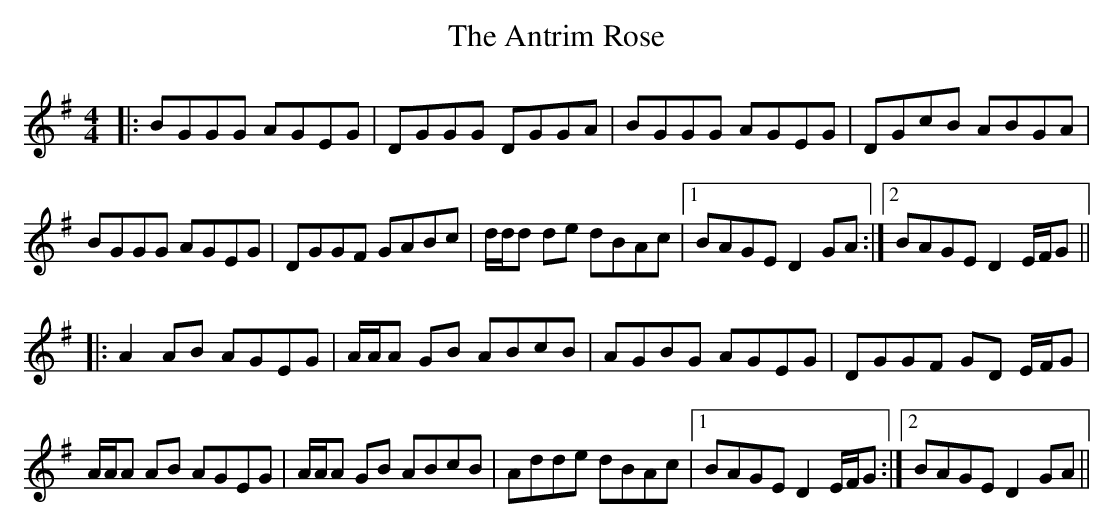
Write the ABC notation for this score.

X:1
T: The Antrim Rose
M: 4/4
L: 1/8
K: Gmaj
|:BGGG AGEG|DGGG DGGA|BGGG AGEG|DGcB ABGA|
BGGG AGEG|DGGF GABc|d/d/d de dBAc|1 BAGE D2 GA:|2 BAGE D2 E/F/G||
|:A2 AB AGEG|A/A/A GB ABcB|AGBG AGEG|DGGF GD E/F/G|
A/A/A AB AGEG|A/A/A GB ABcB|Adde dBAc|1 BAGE D2 E/F/G:|2 BAGE D2 GA||
